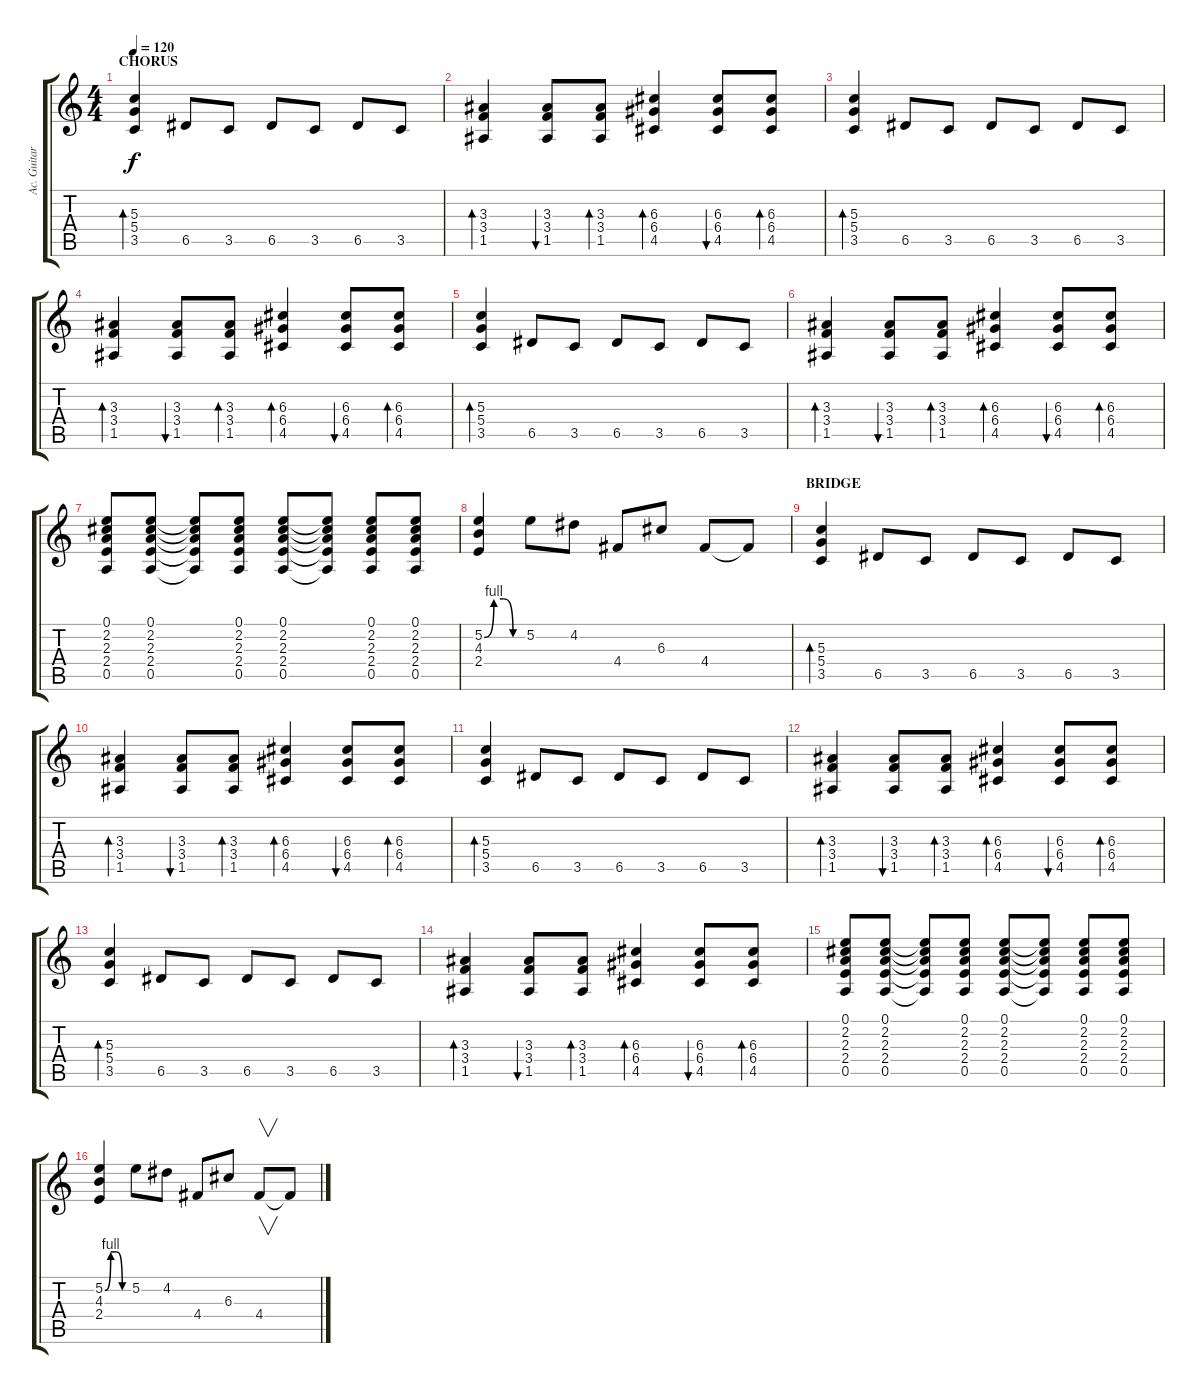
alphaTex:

\track ("Ac. Guitar " "Ac. Guitar") {instrument acousticguitarsteel}
\staff {score tabs}
\tuning (E4 B3 G3 D3 A2 D2) {hide}
\ts (4 4)
\section ("" "CHORUS")
\tempo 120
\clef g2
\ks c
(5.3 5.4 3.5).4{bd 120 dy f} 6.5.8 3.5.8 6.5.8 3.5.8 6.5.8 3.5.8 |
(3.3 3.4 1.5).4{bd 120} (3.3 3.4 1.5).8{bu 120} (3.3 3.4 1.5).8{bd 120} (6.3 6.4 4.5).4{bd 120} (6.3 6.4 4.5).8{bu 120} (6.3 6.4 4.5).8{bd 120} |
(5.3 5.4 3.5).4{bd 120} 6.5.8 3.5.8 6.5.8 3.5.8 6.5.8 3.5.8 |
(3.3 3.4 1.5).4{bd 120} (3.3 3.4 1.5).8{bu 120} (3.3 3.4 1.5).8{bd 120} (6.3 6.4 4.5).4{bd 120} (6.3 6.4 4.5).8{bu 120} (6.3 6.4 4.5).8{bd 120} |
(5.3 5.4 3.5).4{bd 120} 6.5.8 3.5.8 6.5.8 3.5.8 6.5.8 3.5.8 |
(3.3 3.4 1.5).4{bd 120} (3.3 3.4 1.5).8{bu 120} (3.3 3.4 1.5).8{bd 120} (6.3 6.4 4.5).4{bd 120} (6.3 6.4 4.5).8{bu 120} (6.3 6.4 4.5).8{bd 120} |
(0.1 2.2 2.3 2.4 0.5).8 (0.1 2.2 2.3 2.4 0.5).8 (0.1{t} 2.2{t} 2.3{t} 2.4{t} 0.5{t}).8 (0.1 2.2 2.3 2.4 0.5).8 (0.1 2.2 2.3 2.4 0.5).8 (0.1{t} 2.2{t} 2.3{t} 2.4{t} 0.5{t}).8 (0.1 2.2 2.3 2.4 0.5).8 (0.1 2.2 2.3 2.4 0.5).8 |
(5.2{be (custom 0 0 15 4 30 4 45 0 60 0)} 4.3 2.4).4 5.2.8 4.2.8 4.4.8 6.3.8 4.4.8 4.4{t}.8 |
\section ("" "BRIDGE")
(5.3 5.4 3.5).4{bd 120} 6.5.8 3.5.8 6.5.8 3.5.8 6.5.8 3.5.8 |
(3.3 3.4 1.5).4{bd 120} (3.3 3.4 1.5).8{bu 120} (3.3 3.4 1.5).8{bd 120} (6.3 6.4 4.5).4{bd 120} (6.3 6.4 4.5).8{bu 120} (6.3 6.4 4.5).8{bd 120} |
(5.3 5.4 3.5).4{bd 120} 6.5.8 3.5.8 6.5.8 3.5.8 6.5.8 3.5.8 |
(3.3 3.4 1.5).4{bd 120} (3.3 3.4 1.5).8{bu 120} (3.3 3.4 1.5).8{bd 120} (6.3 6.4 4.5).4{bd 120} (6.3 6.4 4.5).8{bu 120} (6.3 6.4 4.5).8{bd 120} |
(5.3 5.4 3.5).4{bd 120} 6.5.8 3.5.8 6.5.8 3.5.8 6.5.8 3.5.8 |
(3.3 3.4 1.5).4{bd 120} (3.3 3.4 1.5).8{bu 120} (3.3 3.4 1.5).8{bd 120} (6.3 6.4 4.5).4{bd 120} (6.3 6.4 4.5).8{bu 120} (6.3 6.4 4.5).8{bd 120} |
(0.1 2.2 2.3 2.4 0.5).8 (0.1 2.2 2.3 2.4 0.5).8 (0.1{t} 2.2{t} 2.3{t} 2.4{t} 0.5{t}).8 (0.1 2.2 2.3 2.4 0.5).8 (0.1 2.2 2.3 2.4 0.5).8 (0.1{t} 2.2{t} 2.3{t} 2.4{t} 0.5{t}).8 (0.1 2.2 2.3 2.4 0.5).8 (0.1 2.2 2.3 2.4 0.5).8 |
(5.2{be (custom 0 0 15 4 30 4 45 0 60 0)} 4.3 2.4).4 5.2.8 4.2.8 4.4.8 6.3.8 4.4.8{v} 4.4{t}.8
